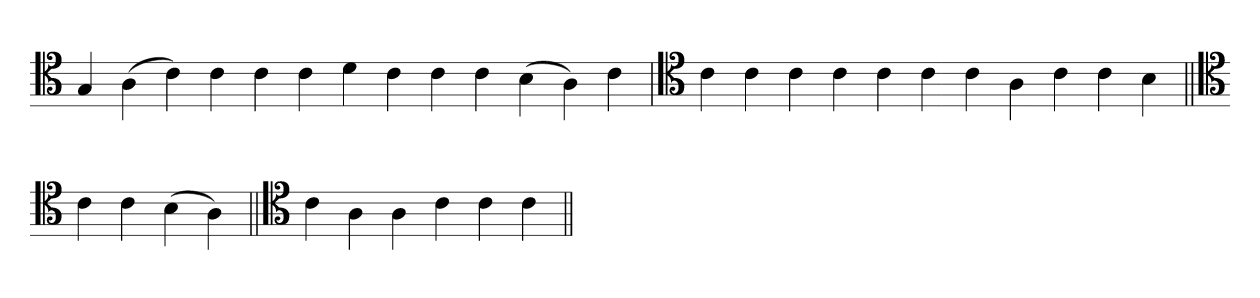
**kern
*part1
*staff1
*clefC4
=
4G
(4A
4c)
4c
4c
4c
4d
4c
4c
4c
(4B
4A)
4c
=
*clefC4
4c
4c
4c
4c
4c
4c
4c
4A
4c
4c
4B
=||
*clefC4
4c
4c
(4B
4A)
=||
*clefC4
4c
4A
4A
4c
4c
4c
=||
*-
